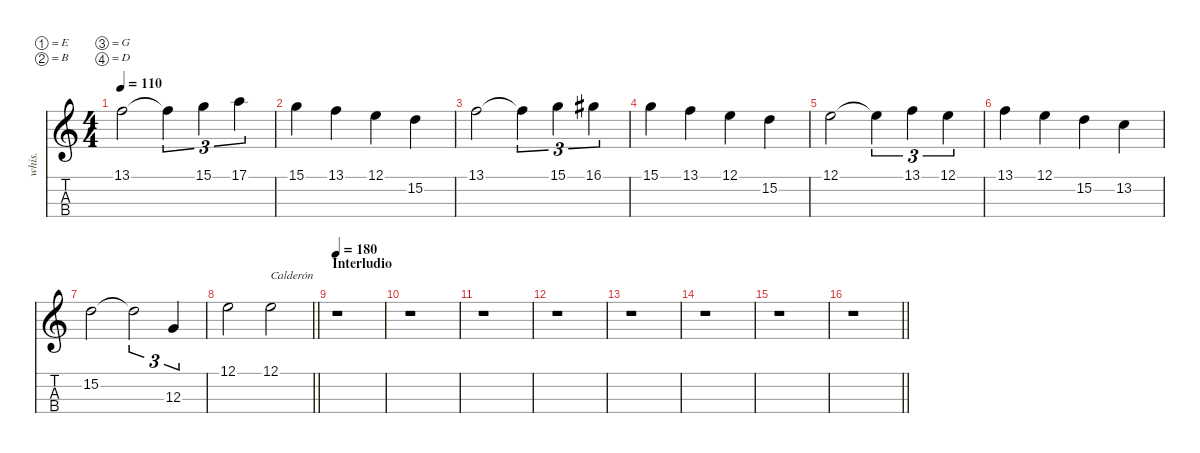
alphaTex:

\defaultSystemsLayout 4
\hideDynamics
\bracketExtendMode nobrackets
\otherSystemsTrackNameOrientation horizontal
\track ("Voz" "whis.") {mute instrument whistle}
\staff {score tabs}
\tuning (E4 B3 G3 D3)
\ts (4 4)
\tempo 110
\clef g2
\ks c
13.1.2{dy f} 13.1{t}.4{tu (3 2)} 15.1.4{tu (3 2)} 17.1.4{tu (3 2)} |
15.1.4 13.1.4 12.1.4 15.2.4 |
13.1.2 13.1{t}.4{tu (3 2)} 15.1.4{tu (3 2)} 16.1{acc #}.4{tu (3 2)} |
15.1.4 13.1.4 12.1.4 15.2.4 |
12.1.2 12.1{t}.4{tu (3 2)} 13.1.4{tu (3 2)} 12.1.4{tu (3 2)} |
13.1.4 12.1.4 15.2.4 13.2.4 |
15.2.2 15.2{t}.2{tu (3 2)} 12.3.4{tu (3 2)} |
\barLineRight lightlight
12.1.2 12.1.2{txt "Calderón"} |
\section ("" "Interludio")
\tempo 180
r.1 |
r.1 |
r.1 |
r.1 |
r.1 |
r.1 |
r.1 |
\barLineRight lightlight
r.1
